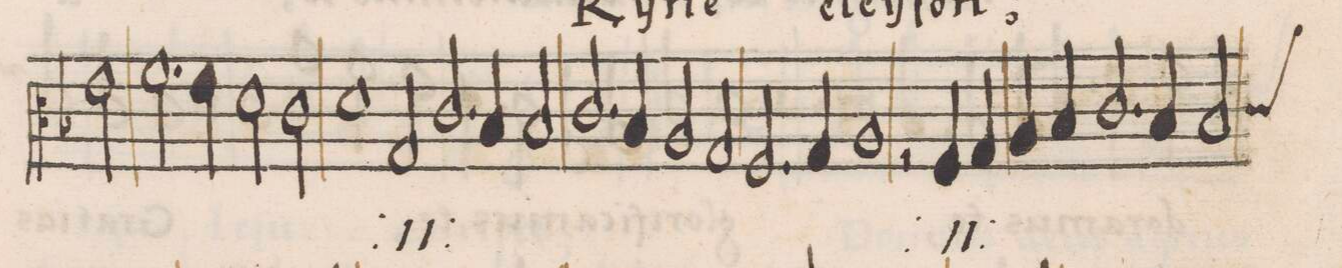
**kern	**text
*I"ALTVS	*
*clefC3	*
*k[b-]	*
*met(C|)	*
*M2/1	*
2e\	.
=46-	=46-
2.f\	.
4e\	.
2d\	.
2c\	.
=47-	=47-
1d	.
*	*ij
2G/	Kÿ-
2.c/	-ri-
=48-	=48-
4B-/	.
2B-/	-e
2.c/	e-
4B-/	.
=49-	=49-
2A/	.
2G/	.
2.F/	-leÿ-
4G/	.
=50-	=50-
1A	-ſon
2r	.
4F/	Kÿ-
4G/	.
=51-	=51-
4A/	-ri-
4B-/	.
2.c/	-e
4B-/	.
2B-/	e-
*custos:c	*
=52-	=52-
*-	*-
